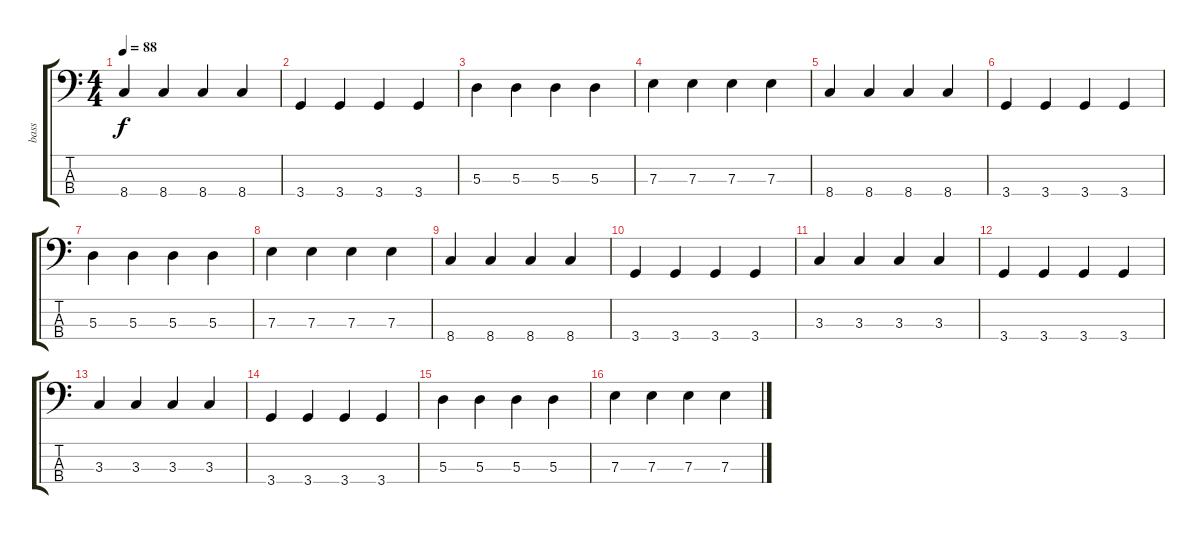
\track ("bass" "bass") {instrument electricbassfinger}
\staff {score tabs}
\tuning (G2 D2 A1 E1) {hide}
\ts (4 4)
\tempo 88
\clef f4
\ks c
8.4.4{dy f} 8.4.4 8.4.4 8.4.4 |
3.4.4 3.4.4 3.4.4 3.4.4 |
5.3.4 5.3.4 5.3.4 5.3.4 |
7.3.4 7.3.4 7.3.4 7.3.4 |
8.4.4 8.4.4 8.4.4 8.4.4 |
3.4.4 3.4.4 3.4.4 3.4.4 |
5.3.4 5.3.4 5.3.4 5.3.4 |
7.3.4 7.3.4 7.3.4 7.3.4 |
8.4.4 8.4.4 8.4.4 8.4.4 |
3.4.4 3.4.4 3.4.4 3.4.4 |
3.3.4 3.3.4 3.3.4 3.3.4 |
3.4.4 3.4.4 3.4.4 3.4.4 |
3.3.4 3.3.4 3.3.4 3.3.4 |
3.4.4 3.4.4 3.4.4 3.4.4 |
5.3.4 5.3.4 5.3.4 5.3.4 |
7.3.4 7.3.4 7.3.4 7.3.4
